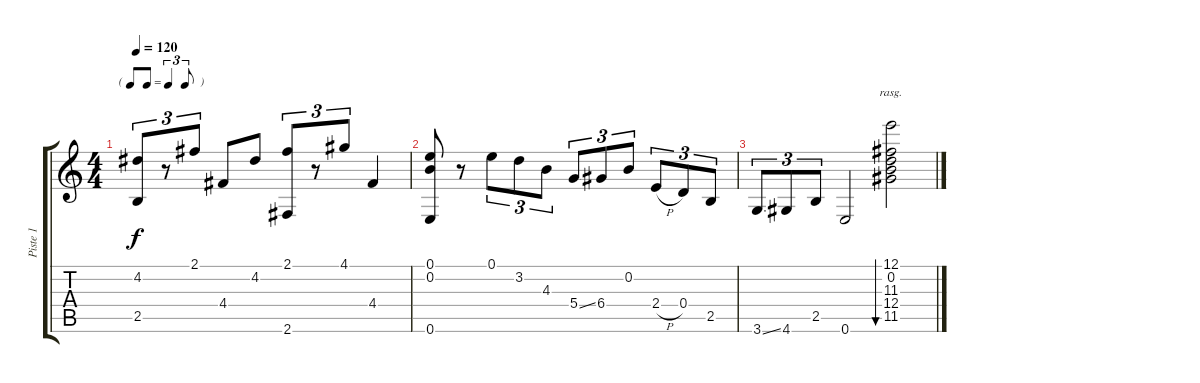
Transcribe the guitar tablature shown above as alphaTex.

\track ("Piste 1" "Piste 1") {instrument acousticguitarnylon}
\staff {score tabs}
\tuning (E4 B3 G3 D3 A2 E2) {hide}
\ts (4 4)
\tf triplet8th
\tempo 120
\clef g2
\ks c
(4.2 2.5).8{tu (3 2) dy f} r.8{tu (3 2)} 2.1.8{tu (3 2)} 4.4.8 4.2.8 (2.1 2.6).8{tu (3 2)} r.8{tu (3 2)} 4.1.8{tu (3 2)} 4.4.4 |
(0.1 0.2 0.6).8 r.8 0.1.8{tu (3 2)} 3.2.8{tu (3 2)} 4.3.8{tu (3 2)} 5.4{ss}.8{tu (3 2)} 6.4.8{tu (3 2)} 0.2.8{tu (3 2)} 2.4{h}.8{tu (3 2)} 0.4.8{tu (3 2)} 2.5.8{tu (3 2)} |
3.6{ss}.8{tu (3 2)} 4.6.8{tu (3 2)} 2.5.8{tu (3 2)} 0.6.2 (12.1 0.2 11.3 12.4 11.5).2{bu 480 rasg ii}
